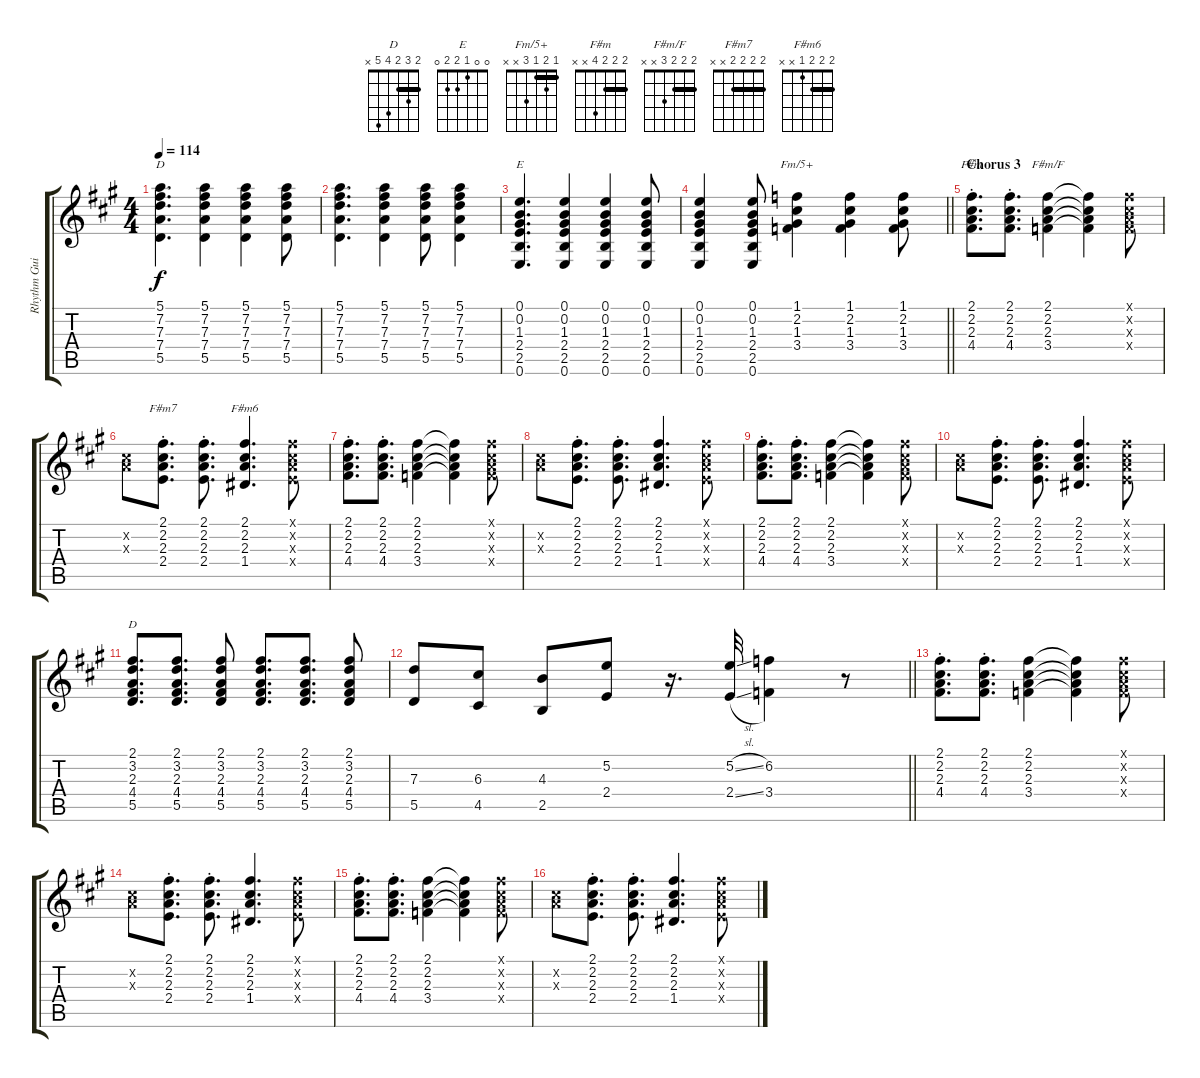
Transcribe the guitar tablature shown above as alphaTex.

\track ("Rhythm Guitar" "Rhythm Gui") {instrument electricguitarjazz}
\staff {score tabs}
\tuning (E4 B3 G3 D3 A2 E2) {hide}
\chord ("D" 5 7 7 7 5 x) {firstfret 5 barre 5}
\chord ("E" 0 0 1 2 2 0)
\chord ("Fm/5+" 1 2 1 3 x x) {barre 1}
\chord ("F#m" 2 2 2 4 x x) {barre 2}
\chord ("F#m/F" 2 2 2 3 x x) {barre 2}
\chord ("F#m7" 2 2 2 2 x x) {barre 2}
\chord ("F#m6" 2 2 2 1 x x) {barre 2}
\chord ("D" 2 3 2 4 5 x) {barre 2}
\ts (4 4)
\tempo 114
\clef g2
\ks a
(5.1 7.2 7.3 7.4 5.5).4{d ch "D" dy f} (5.1 7.2 7.3 7.4 5.5).4 (5.1 7.2 7.3 7.4 5.5).4 (5.1 7.2 7.3 7.4 5.5).8 |
(5.1 7.2 7.3 7.4 5.5).4{d} (5.1 7.2 7.3 7.4 5.5).4 (5.1 7.2 7.3 7.4 5.5).8 (5.1 7.2 7.3 7.4 5.5).4 |
(0.1 0.2 1.3 2.4 2.5 0.6).4{d ch "E"} (0.1 0.2 1.3 2.4 2.5 0.6).4 (0.1 0.2 1.3 2.4 2.5 0.6).4 (0.1 0.2 1.3 2.4 2.5 0.6).8 |
\barLineRight lightlight
(0.1 0.2 1.3 2.4 2.5 0.6).4 (0.1 0.2 1.3 2.4 2.5 0.6).8 (1.1 2.2 1.3 3.4).4{ch "Fm/5+"} (1.1 2.2 1.3 3.4).4 (1.1 2.2 1.3 3.4).8 |
\section ("" "Chorus 3")
(2.1{st} 2.2{st} 2.3{st} 4.4{st}).8{d ch "F#m"} (2.1{st} 2.2{st} 2.3{st} 4.4{st}).8{d} (2.1 2.2 2.3 3.4).4{ch "F#m/F"} (2.1{t} 2.2{t} 2.3{t} 3.4{t}).4 (2.1{x} 2.2{x} 2.3{x} 3.4{x}).8 |
(2.2{x} 2.3{x}).8 (2.1{st} 2.2{st} 2.3{st} 2.4{st}).8{d ch "F#m7"} (2.1{st} 2.2{st} 2.3{st} 2.4{st}).8{d} (2.1 2.2 2.3 1.4).4{d ch "F#m6"} (2.1{x} 2.2{x} 2.3{x} 2.4{x}).8 |
(2.1{st} 2.2{st} 2.3{st} 4.4{st}).8{d} (2.1{st} 2.2{st} 2.3{st} 4.4{st}).8{d} (2.1 2.2 2.3 3.4).4 (2.1{t} 2.2{t} 2.3{t} 3.4{t}).4 (2.1{x} 2.2{x} 2.3{x} 3.4{x}).8 |
(2.2{x} 2.3{x}).8 (2.1{st} 2.2{st} 2.3{st} 2.4{st}).8{d} (2.1{st} 2.2{st} 2.3{st} 2.4{st}).8{d} (2.1 2.2 2.3 1.4).4{d} (2.1{x} 2.2{x} 2.3{x} 2.4{x}).8 |
(2.1{st} 2.2{st} 2.3{st} 4.4{st}).8{d} (2.1{st} 2.2{st} 2.3{st} 4.4{st}).8{d} (2.1 2.2 2.3 3.4).4 (2.1{t} 2.2{t} 2.3{t} 3.4{t}).4 (2.1{x} 2.2{x} 2.3{x} 3.4{x}).8 |
(2.2{x} 2.3{x}).8 (2.1{st} 2.2{st} 2.3{st} 2.4{st}).8{d} (2.1{st} 2.2{st} 2.3{st} 2.4{st}).8{d} (2.1 2.2 2.3 1.4).4{d} (2.1{x} 2.2{x} 2.3{x} 2.4{x}).8 |
(2.1 3.2 2.3 4.4 5.5).8{d ch "D"} (2.1 3.2 2.3 4.4 5.5).8{d} (2.1 3.2 2.3 4.4 5.5).8 (2.1 3.2 2.3 4.4 5.5).8{d} (2.1 3.2 2.3 4.4 5.5).8{d} (2.1 3.2 2.3 4.4 5.5).8 |
\barLineRight lightlight
(7.3 5.5).8 (6.3 4.5).8 (4.3 2.5).8 (5.2 2.4).8 r.16{d} (5.2{sl} 2.4{sl}).32 (6.2 3.4).4 r.8 |
(2.1{st} 2.2{st} 2.3{st} 4.4{st}).8{d} (2.1{st} 2.2{st} 2.3{st} 4.4{st}).8{d} (2.1 2.2 2.3 3.4).4 (2.1{t} 2.2{t} 2.3{t} 3.4{t}).4 (2.1{x} 2.2{x} 2.3{x} 3.4{x}).8 |
(2.2{x} 2.3{x}).8 (2.1{st} 2.2{st} 2.3{st} 2.4{st}).8{d} (2.1{st} 2.2{st} 2.3{st} 2.4{st}).8{d} (2.1 2.2 2.3 1.4).4{d} (2.1{x} 2.2{x} 2.3{x} 2.4{x}).8 |
(2.1{st} 2.2{st} 2.3{st} 4.4{st}).8{d} (2.1{st} 2.2{st} 2.3{st} 4.4{st}).8{d} (2.1 2.2 2.3 3.4).4 (2.1{t} 2.2{t} 2.3{t} 3.4{t}).4 (2.1{x} 2.2{x} 2.3{x} 3.4{x}).8 |
(2.2{x} 2.3{x}).8 (2.1{st} 2.2{st} 2.3{st} 2.4{st}).8{d} (2.1{st} 2.2{st} 2.3{st} 2.4{st}).8{d} (2.1 2.2 2.3 1.4).4{d} (2.1{x} 2.2{x} 2.3{x} 2.4{x}).8
